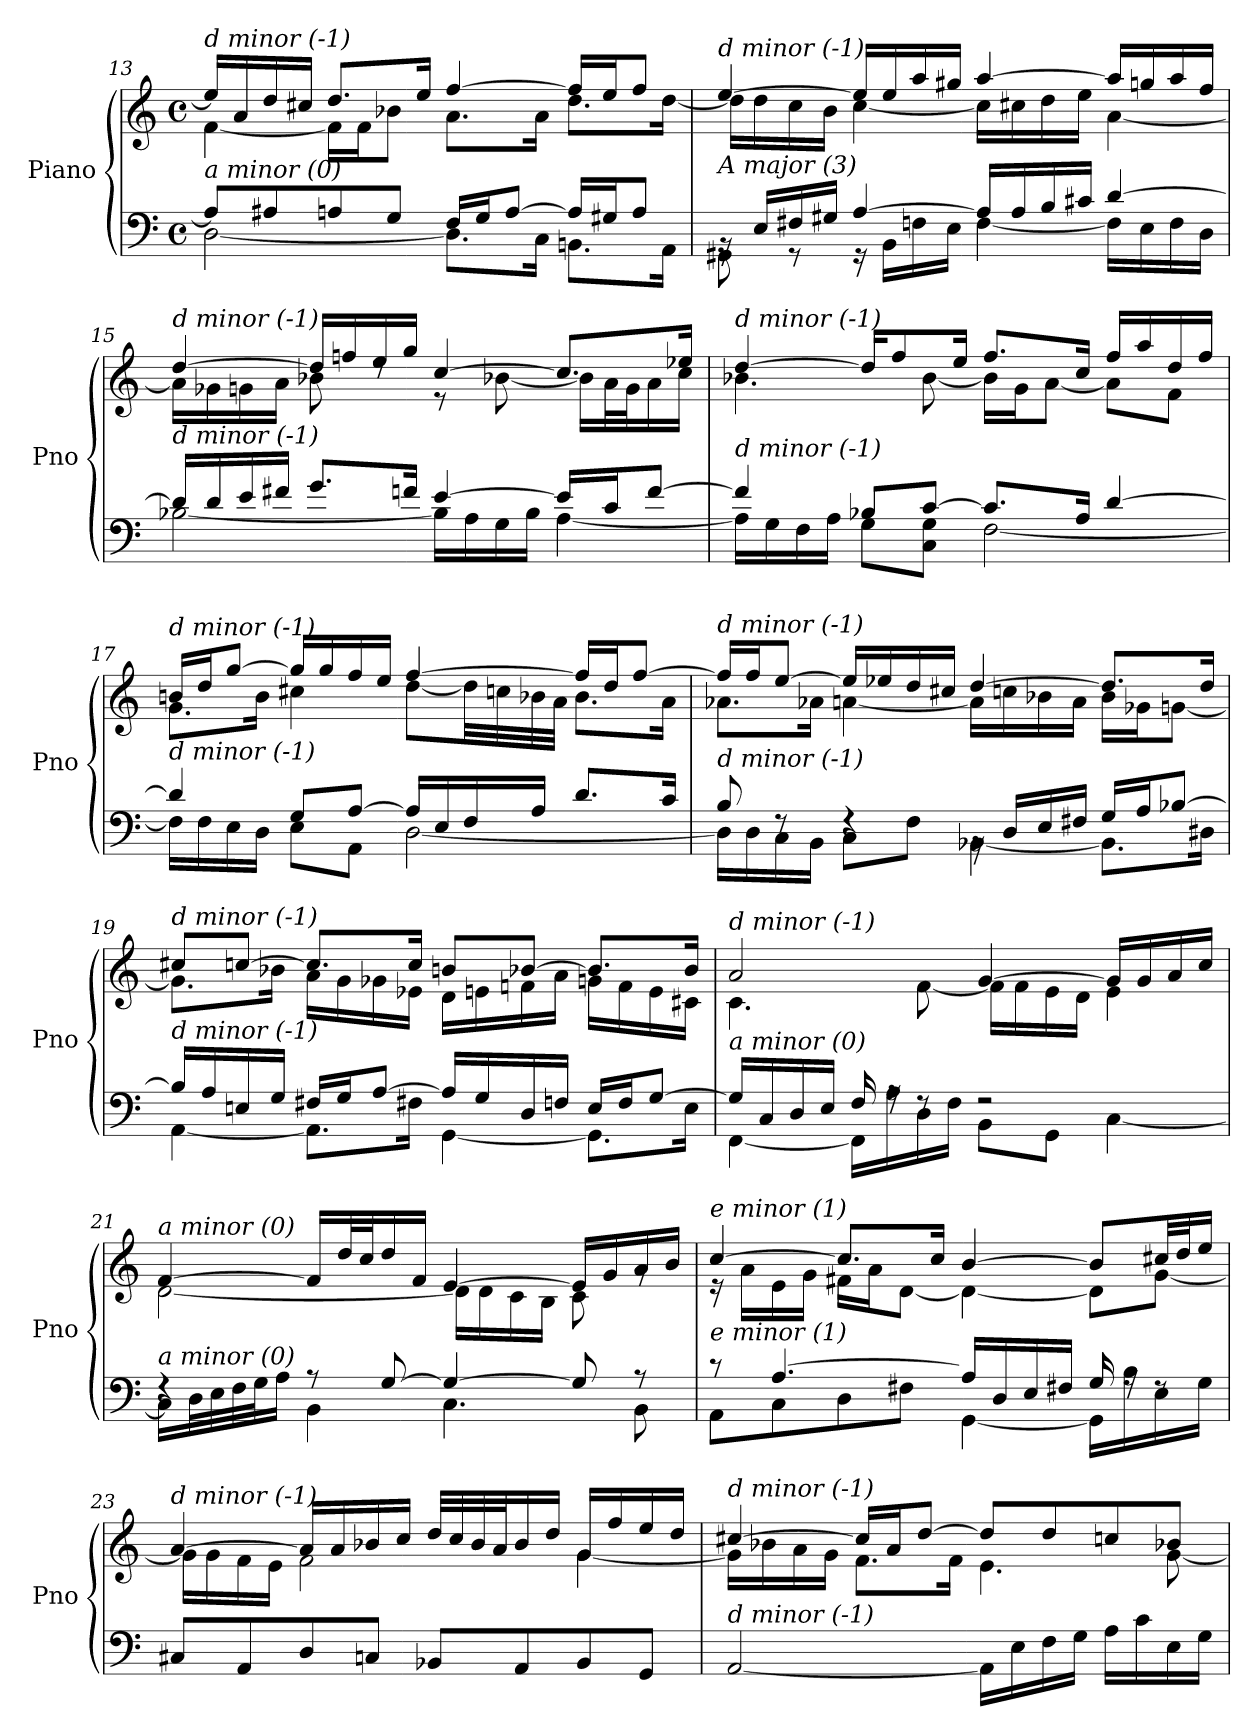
**kern	**kern
*part1	*part1
*staff2	*staff1
*I"Piano	*
*I'Pno	*
*clefF4	*clefG2
*k[]	*k[]
*M4/4	*M4/4
*met(c)	*met(c)
=13	=13
*^	*^
!	!	!LO:TX:i:t=d minor (-1)	!
!LO:TX:i:t=a minor (0)	!	!	!
8A/L]	[2D\	16ee/LL]	[4f\
.	.	16a/	.
8A#Xi/	.	16dd/	.
.	.	16cc#X/JJ	.
8A/	.	8.dd/L	16f\LL]
.	.	.	16f\J
8G/J	.	.	8b-X\J
.	.	16ee/Jk	.
16F/LL	8.D\L]	[4ff/	8.a\L
16G/J	.	.	.
[8A/J	.	.	.
.	16C\Jk	.	16a\Jk
16A/LL]	8.BBn\L	16ff/LL]	8.dd\L
16G#X/J	.	16ee/J	.
8A/J	.	8ff/J	.
.	16AA\Jk	.	[16dd\Jk
!!LO:LB:g=z	!!
=14	=14	=14	=14
!	!	!LO:TX:i:t=d minor (-1)	!
!LO:TX:i:t=A major (3)	!	!	!
16rBB	8GG#X\	[4ee/	16dd\LL]
16E/LL	.	.	16dd\
16F#X/	8r	.	16cc\
16G#X/JJ	.	.	16b\JJ
[4A/	16r	16ee/LL]	[4cc\
.	16BB\LL	16ee/	.
.	16Fn\	16aa/	.
.	16E\JJ	16gg#Xj/JJ	.
16A/LL]	[4F\	[4aa/	16cc\LL]
16A/	.	.	16cc#X\
16B/	.	.	16dd\
16c#X/JJ	.	.	16ee\JJ
[4d/	16F\LL]	16aa/LL]	[4a\
.	16E\	16ggn/	.
.	16F\	16aa/	.
.	16D\JJ	16ff/JJ	.
=15	=15	=15	=15
!	!	!LO:TX:i:t=d minor (-1)	!
!LO:TX:i:t=d minor (-1)	!	!	!
16d/LL]	[2B-X\	[4dd/	16a\LL]
16d/	.	.	16g-Xi\
16e/	.	.	16g\
16f#X/JJ	.	.	16a\JJ
8.g/L	.	16dd/LL]	8b-X\
.	.	16ffn/	.
.	.	16ee/	8rdd
16fn/Jk	.	16gg/JJ	.
[4e/	16B-\LL]	[4cc/	8r
.	16A\	.	.
.	16G\	.	[8b-X\
.	16B-\JJ	.	.
16e/LL]	[4A\	8.cc/L]	16b-\LL]
16c/J	.	.	32a\L
.	.	.	32g\J
[8f/J	.	.	16a\
.	.	16ee-X/Jk	16cc\JJ
!!LO:LB:g=z	!!
=16	=16	=16	=16
!	!	!LO:TX:i:t=d minor (-1)	!
!LO:TX:i:t=d minor (-1)	!	!	!
4f/]	16A\LL]	[4dd/	4.b-X\
.	16G\	.	.
.	16F\	.	.
.	16A\JJ	.	.
8B-X/L	8G\L	16dd/KL]	.
.	.	8ff/	.
[8c/J	8C\ 8G\J	.	[8b-\
.	.	16ee/Jk	.
8.c/L]	[2F\	8.ff/L	16b-\LL]
.	.	.	16g\J
.	.	.	[8a\J
16A/Jk	.	16cc/Jk	.
[4d/	.	16ff/LL	8a\L]
.	.	16aa/	.
.	.	16dd/	8f\J
.	.	16ff/JJ	.
=17	=17	=17	=17
!	!	!LO:TX:i:t=d minor (-1)	!
!LO:TX:i:t=d minor (-1)	!	!	!
4d/]	16F\LL]	16bn/LL	8.g\L
.	16F\	16dd/J	.
.	16E\	[8gg/J	.
.	16D\JJ	.	16b\Jk
8G/L	8E\L	16gg/LL]	4cc#X\
.	.	16gg/	.
[8A/J	8AA\J	16ff/	.
.	.	16ee/JJ	.
16A/LL]	[2D\	[4ff/	[8dd\L
16E/	.	.	.
16F/	.	.	32dd\LL]
.	.	.	32ccn\
16A/JJ	.	.	32b-X\
.	.	.	32a\JJJ
8.d/L	.	16ff/LL]	8.b-\L
.	.	16dd/J	.
.	.	[8ff/J	.
16c/Jk	.	.	16a\Jk
!!LO:LB:g=z	!!
=18	=18	=18	=18
!	!	!LO:TX:i:t=d minor (-1)	!
!LO:TX:i:t=d minor (-1)	!	!	!
8B/	16D\LL]	16ff/LL]	8.a-Xi\L
.	16D\	16ff/J	.
8rF	16C\	[8ee/J	.
.	16BB\JJ	.	16a-Xi\Jk
4rF	8C\L	16ee/LL]	[4a\
.	.	16ee-X/	.
.	8F\J	16dd/	.
.	.	16cc#X/JJ	.
16rBB	[4BB-X\	[4dd/	16a\LL]
16D/LL	.	.	16ccn\
16E/	.	.	16b-X\
16F#X/JJ	.	.	16a\JJ
16G/LL	8.BB-\L]	8.dd/L]	16b-\LL
16A/J	.	.	16g-Xi\J
[8B-X/J	.	.	[8gn\J
.	16D#Xi\Jk	16dd/Jk	.
=19	=19	=19	=19
!	!	!LO:TX:i:t=d minor (-1)	!
!LO:TX:i:t=d minor (-1)	!	!	!
16B-/LL]	[4AA\	8cc#X/L	8.g\L]
16A/	.	.	.
16En/	.	[8ccn/J	.
16G/JJ	.	.	16b-X\Jk
16F#X/LL	8.AA\L]	8.cc/L]	16a\LL
16G/J	.	.	16g\
[8A/J	.	.	16g-Xi\
.	16F#X\Jk	16cc/Jk	16e-X\JJ
16A/LL]	[4GG\	8bn/L	16d\LL
16G/	.	.	16en\
16D/	.	[8b-X/J	16fn\
16Fn/JJ	.	.	16a\JJ
16E/LL	8.GG\L]	8.b-/L]	16g\LL
16F/J	.	.	16f\
[8G/J	.	.	16e\
.	16E\Jk	16b-/Jk	16c#Xi\JJ
!!LO:LB:g=z	!!
=20	=20	=20	=20
!	!	!LO:TX:i:t=d minor (-1)	!
!LO:TX:i:t=a minor (0)	!	!	!
16G/LL]	[4FF\	2a/	4.c\
16C/	.	.	.
16D/	.	.	.
16E/JJ	.	.	.
16F/	16FF\LL]	.	.
16rA	16A\	.	.
8rF	16D\	.	[8f\
.	16F\JJ	.	.
2r	8BB\L	[4g/	16f\LL]
.	.	.	16f\
.	8GG\J	.	16e\
.	.	.	16d\JJ
.	[4C\	16g/LL]	4e\
.	.	16g/	.
.	.	16a/	.
.	.	16cc/JJ	.
=21	=21	=21	=21
!	!	!LO:TX:i:t=a minor (0)	!
!LO:TX:i:t=a minor (0)	!	!	!
4rF	16C\LL]	[4f/	[2d\
.	32D\L	.	.
.	32E\	.	.
.	32F\	.	.
.	32G\J	.	.
.	16A\JJ	.	.
8r	4BB\	16f/LL]	.
.	.	32dd/L	.
.	.	32cc/J	.
[8G/	.	16dd/	.
.	.	16f/JJ	.
4G/_	4.C\	[4e/	16d\LL]
.	.	.	16d\
.	.	.	16c\
.	.	.	16B\JJ
8G/]	.	16e/LL]	8c\
.	.	16g/	.
8r	8BB\	16a/	8rg
.	.	16b/JJ	.
!!LO:PB:g=z	!!
=22	=22	=22	=22
!	!	!LO:TX:i:t=e minor (1)	!
!LO:TX:i:t=e minor (1)	!	!	!
8r	8AA\L	[4cc/	16r
.	.	.	16a\LL
[4.A/	8C\	.	16e\
.	.	.	16g\JJ
.	8D\	8.cc/L]	16f#X\LL
.	.	.	16a\J
.	8F#X\J	.	[8d\J
.	.	16cc/Jk	.
16A/LL]	[4GG\	[4b/	4d\_
16D/	.	.	.
16E/	.	.	.
16F#X/JJ	.	.	.
16G/	16GG\LL]	8b/L]	8d\L]
16rA	16B\	.	.
8rF	16E\	32cc#X/LL	[8g\J
.	.	32dd/J	.
.	16G\JJ	16ee/JJ	.
=23	=23	=23	=23
!	!	!LO:TX:i:t=d minor (-1)	!
!LO:TX:i:t=d minor (-1)	!	!	!
*v	*v	*	*
8C#X/L	[4a/	16g\LL]
.	.	16g\
8AA/	.	16f\
.	.	16e\JJ
8D/	16a/LL]	2f\
.	16a/	.
8Cn/J	16b-X/	.
.	16cc/JJ	.
8BB-X/L	32dd/LLL	.
.	32cc/	.
.	32b-/	.
.	32a/J	.
8AA/	16b-/	.
.	16dd/JJ	.
8BB-/	16g/LL	[4g\
.	16ff/	.
8GG/J	16ee/	.
.	16dd/JJ	.
!!LO:LB:g=z	!!
=24	=24	=24
!	!LO:TX:i:t=d minor (-1)	!
!LO:TX:i:t=d minor (-1)	!	!
[2AA/	[4cc#X/	16g\LL]
.	.	16b-X\
.	.	16a\
.	.	16g\JJ
.	16cc#/LL]	8.f\L
.	16a/J	.
.	[8dd/J	.
.	.	16f\Jk
16AA\LL]	8dd/L]	4.e\
16E\	.	.
16F\	8dd/	.
16G\JJ	.	.
16A\LL	8ccn/	.
16c\	.	.
16E\	8b-X/J	[8g\
16G\JJ	.	.
*	*v	*v
=	=
*-	*-
